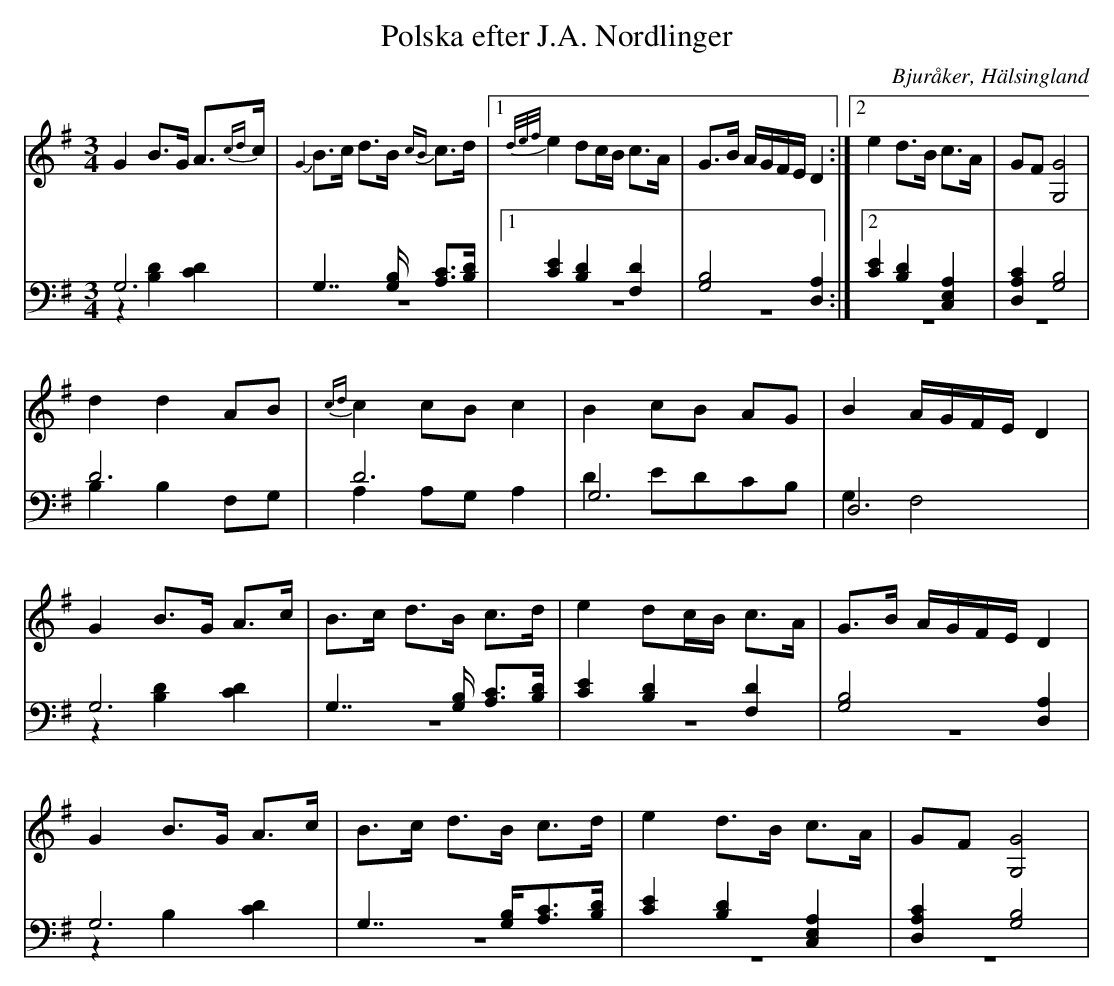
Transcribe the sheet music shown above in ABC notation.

X:1
T: Polska efter J.A. Nordlinger
O: Bjuråker, Hälsingland
M: 3/4
L: 1/8
K: G
V:1
V:2
V:3 merge
V:1
G2 B>G A>{cd2/3}c|{G2}B>c d>B {cB}c>d |1 {d/e/f/}e2 dc/B/ c>A| G>B A/G/F/E/ D2:|2 e2 d>B c>A|GF [G4G,4]  |
 d2 d2 AB|{cd}c2 cB c2|B2 cB AG|B2 A/G/F/E/ D2 |
G2 B>G A>c|B>c d>B c>d |e2 dc/B/ c>A|G>B A/G/F/E/ D2 |
G2 B>G A>c |B>c d>B c>d|e2 d>B c>A|GF [G,4G4] |
V:2 clef=bass
 G,6|G,7/2 [G,/B,/] [A,C]>[B,D]|1 [C2E2] [B,2D2] [F,2D2]| [G,4B,4] [D,2A,2]:|2 [C2E2] [B,2D2] [C,2E,2A,2]| [D,2A,2C2] [G,4B,4]|
D6 |D6 |G,6|D,6 |
G,6 | G,7/2 [G,/B,/] [A,C]>[B,D]| [C2E2] [B,2D2] [F,2D2]| [G,4B,4] [D,2A,2]|
G,6 |G,7/2 [G,/B,/][A,C]>[B,D]|[C2E2] [B,2D2] [C,2E,2A,2]|[D,2A,2C2] [G,4B,4] |
V:3 clef=bass
z2 [B,2D2] [C2D2]| z6|1 z6| z6:|2 z6|  z6|
B,2 B,2 F,G, |A,2 A,G, A,2 |D2 EDCB,|G,2 F,4 |
z2 [B,2D2] [C2D2]| z6 |z6 |z6|
z2 B,2 [C2D2] |z6|z6|z6|
